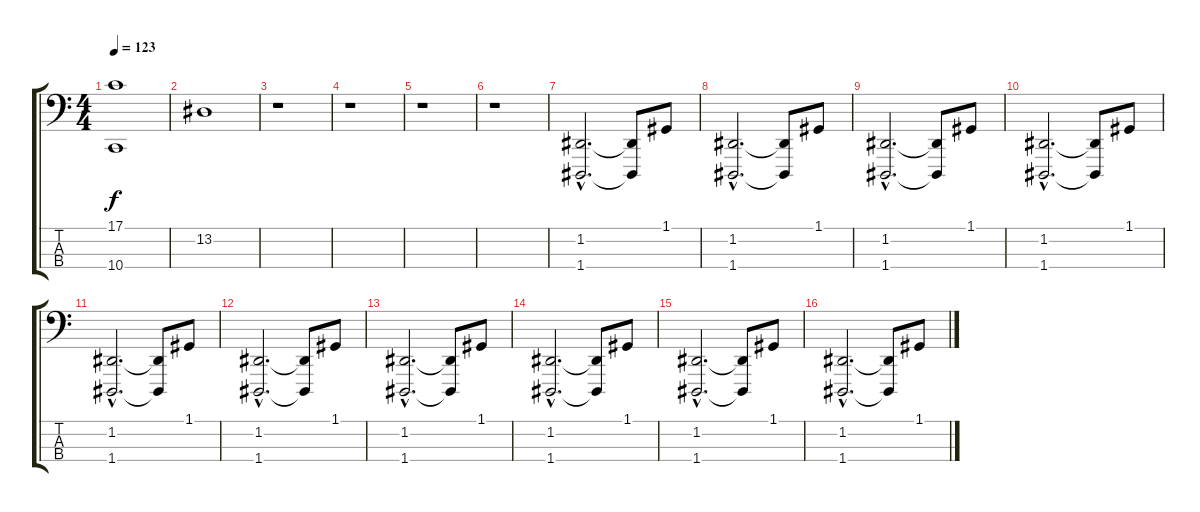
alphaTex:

\track "" {instrument cello}
\staff {score tabs}
\tuning (G2 D2 A1 D1) {hide}
\ts (4 4)
\tempo 123
\clef f4
\ks c
(17.1 10.4).1{dy f} |
13.2.1 |
r.1 |
r.1 |
r.1 |
r.1 |
(1.2{hac} 1.4{hac}).2{d} (1.2{t} 1.4{t}).8 1.1.8 |
(1.2{hac} 1.4{hac}).2{d} (1.2{t} 1.4{t}).8 1.1.8 |
(1.2{hac} 1.4{hac}).2{d} (1.2{t} 1.4{t}).8 1.1.8 |
(1.2{hac} 1.4{hac}).2{d} (1.2{t} 1.4{t}).8 1.1.8 |
(1.2{hac} 1.4{hac}).2{d} (1.2{t} 1.4{t}).8 1.1.8 |
(1.2{hac} 1.4{hac}).2{d} (1.2{t} 1.4{t}).8 1.1.8 |
(1.2{hac} 1.4{hac}).2{d} (1.2{t} 1.4{t}).8 1.1.8 |
(1.2{hac} 1.4{hac}).2{d} (1.2{t} 1.4{t}).8 1.1.8 |
(1.2{hac} 1.4{hac}).2{d} (1.2{t} 1.4{t}).8 1.1.8 |
(1.2{hac} 1.4{hac}).2{d} (1.2{t} 1.4{t}).8 1.1.8
